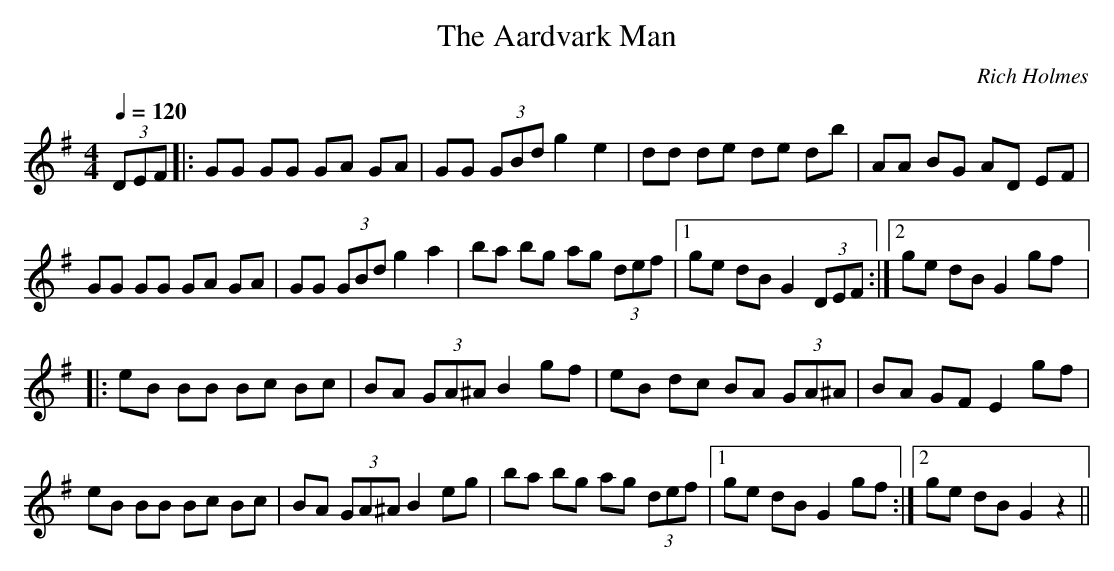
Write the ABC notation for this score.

X:1
T:The Aardvark Man
C:Rich Holmes
M:4/4
L:1/8
Q:1/4=120
K:G
(3DEF|:GG GG GA GA| GG (3GBd g2 e2|dd de de db|AA BG AD EF|
GG GG GA GA|GG (3GBd g2 a2|ba bg ag (3def|1 ge dB G2 (3DEF :|2 ge dB G2 gf|:
eB BB Bc Bc|BA (3GA^A B2 gf|eB dc BA (3GA^A|BA GF E2 gf|
eB BB Bc Bc|BA (3GA^A B2 eg|ba bg ag (3def|1 ge dB G2 gf :|2 ge dB G2 z2 ||
